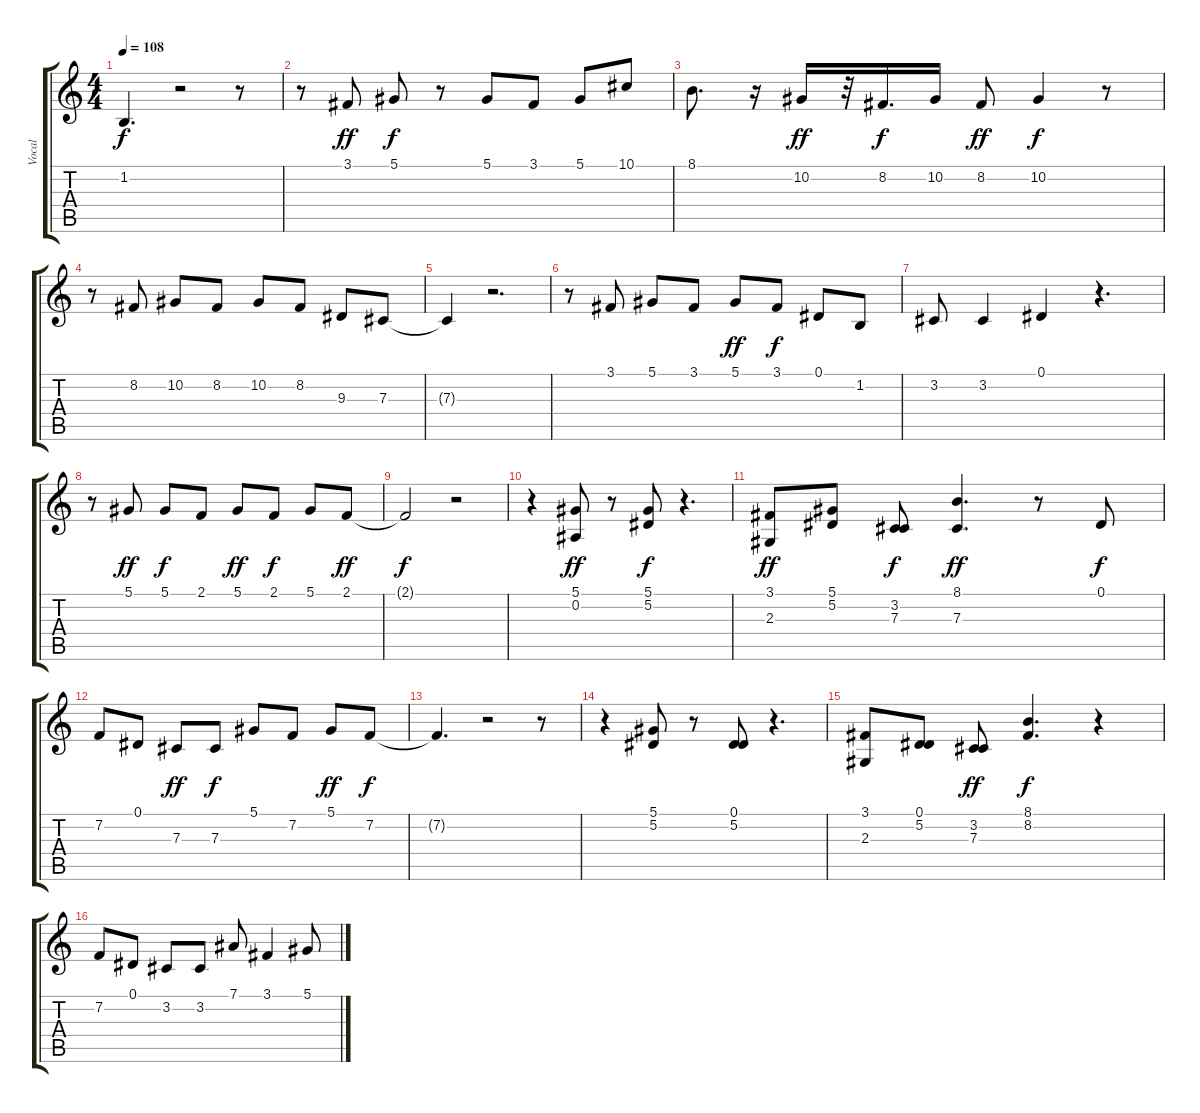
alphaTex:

\track ("Vocal" "Vocal") {instrument lead2sawtooth}
\staff {score tabs}
\tuning (Eb4 Bb3 Gb3 Db3 Ab2 Eb2) {hide}
\ts (4 4)
\tempo 108
\clef g2
\ks c
1.2{t}.4{d dy f} r.2 r.8 |
r.8 3.1.8{dy ff} 5.1.8{dy f} r.8 5.1.8 3.1.8 5.1.8 10.1.8 |
8.1.8{d} r.16 10.2.16{dy ff} r.32 8.2.16{d dy f} 10.2.16 8.2.8{dy ff} 10.2.4{dy f} r.8 |
r.8 8.2.8 10.2.8 8.2.8 10.2.8 8.2.8 9.3.8 7.3.8 |
7.3{t}.4 r.2{d} |
r.8 3.1.8 5.1.8 3.1.8 5.1.8{dy ff} 3.1.8{dy f} 0.1.8 1.2.8 |
3.2.8 3.2.4 0.1.4 r.4{d} |
r.8 5.1.8{dy ff} 5.1.8{dy f} 2.1.8 5.1.8{dy ff} 2.1.8{dy f} 5.1.8 2.1.8{dy ff} |
2.1{t}.2{dy f} r.2 |
r.4 (5.1 0.2).8{dy ff} r.8 (5.1 5.2).8{dy f} r.4{d} |
(3.1 2.3).8{dy ff} (5.1 5.2).8 (3.2 7.3).8{dy f} (8.1 7.3).4{d dy ff} r.8 0.1.8{dy f} |
7.2.8 0.1.8 7.3.8{dy ff} 7.3.8{dy f} 5.1.8 7.2.8 5.1.8{dy ff} 7.2.8{dy f} |
7.2{t}.4{d} r.2 r.8 |
r.4 (5.1 5.2).8 r.8 (0.1 5.2).8 r.4{d} |
(3.1 2.3).8 (0.1 5.2).8 (3.2 7.3).8{dy ff} (8.1 8.2).4{d dy f} r.4 |
7.2.8 0.1.8 3.2.8 3.2.8 7.1.8 3.1.4 5.1.8
